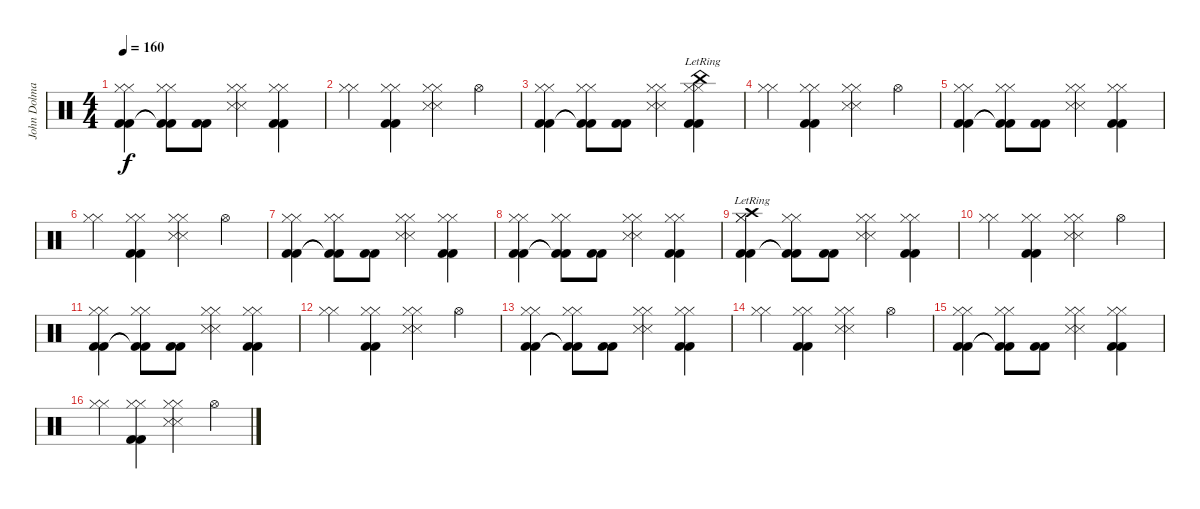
\track ("John Dolmayan" "John Dolma") {instrument percussion}
\staff {score}
\articulation defaults
\ts (4 4)
\tempo 160
\clef neutral
\ks c
("Kick (hit) 2" "Kick (hit) 2" "Hi-Hat (closed)" "Hi-Hat (closed)").4{dy f} ("Kick (hit) 2"{t} "Kick (hit) 2"{t} "Hi-Hat (closed)" "Hi-Hat (closed)").8 ("Kick (hit) 2" "Kick (hit) 2").8 ("Snare (side stick) 3" "Snare (side stick) 3" "Hi-Hat (closed)" "Hi-Hat (closed)").4 ("Kick (hit) 2" "Kick (hit) 2" "Hi-Hat (closed)" "Hi-Hat (closed)").4 |
("Hi-Hat (closed)" "Hi-Hat (closed)").4 ("Kick (hit) 2" "Kick (hit) 2" "Hi-Hat (closed)" "Hi-Hat (closed)").4 ("Snare (side stick) 3" "Snare (side stick) 3" "Hi-Hat (closed)" "Hi-Hat (closed)").4 "Hi-Hat (open)".4 |
("Kick (hit) 2" "Kick (hit) 2" "Hi-Hat (closed)" "Hi-Hat (closed)").4 ("Kick (hit) 2"{t} "Kick (hit) 2"{t} "Hi-Hat (closed)" "Hi-Hat (closed)").8 ("Kick (hit) 2" "Kick (hit) 2").8 ("Snare (side stick) 3" "Snare (side stick) 3" "Hi-Hat (closed)" "Hi-Hat (closed)").4 ("Kick (hit) 2" "Kick (hit) 2" "China (hit)"{lr} "Hi-Hat (closed)" "Hi-Hat (closed)").4 |
("Hi-Hat (closed)" "Hi-Hat (closed)").4 ("Kick (hit) 2" "Kick (hit) 2" "Hi-Hat (closed)" "Hi-Hat (closed)").4 ("Snare (side stick) 3" "Snare (side stick) 3" "Hi-Hat (closed)" "Hi-Hat (closed)").4 "Hi-Hat (open)".4 |
("Kick (hit) 2" "Kick (hit) 2" "Hi-Hat (closed)" "Hi-Hat (closed)").4 ("Kick (hit) 2"{t} "Kick (hit) 2"{t} "Hi-Hat (closed)" "Hi-Hat (closed)").8 ("Kick (hit) 2" "Kick (hit) 2").8 ("Snare (side stick) 3" "Snare (side stick) 3" "Hi-Hat (closed)" "Hi-Hat (closed)").4 ("Kick (hit) 2" "Kick (hit) 2" "Hi-Hat (closed)" "Hi-Hat (closed)").4 |
("Hi-Hat (closed)" "Hi-Hat (closed)").4 ("Kick (hit) 2" "Kick (hit) 2" "Hi-Hat (closed)" "Hi-Hat (closed)").4 ("Snare (side stick) 3" "Snare (side stick) 3" "Hi-Hat (closed)" "Hi-Hat (closed)").4 "Hi-Hat (open)".4 |
("Kick (hit) 2" "Kick (hit) 2" "Hi-Hat (closed)" "Hi-Hat (closed)").4 ("Kick (hit) 2"{t} "Kick (hit) 2"{t} "Hi-Hat (closed)" "Hi-Hat (closed)").8 ("Kick (hit) 2" "Kick (hit) 2").8 ("Snare (side stick) 3" "Snare (side stick) 3" "Hi-Hat (closed)" "Hi-Hat (closed)").4 ("Kick (hit) 2" "Kick (hit) 2" "Hi-Hat (closed)" "Hi-Hat (closed)").4 |
("Kick (hit) 2" "Kick (hit) 2" "Hi-Hat (closed)" "Hi-Hat (closed)").4 ("Kick (hit) 2"{t} "Kick (hit) 2"{t} "Hi-Hat (closed)" "Hi-Hat (closed)").8 ("Kick (hit) 2" "Kick (hit) 2").8 ("Snare (side stick) 3" "Snare (side stick) 3" "Hi-Hat (closed)" "Hi-Hat (closed)").4 ("Kick (hit) 2" "Kick (hit) 2" "Hi-Hat (closed)" "Hi-Hat (closed)").4 |
("Kick (hit) 2" "Kick (hit) 2" "Hi-Hat (closed)" "Hi-Hat (closed)" "Crash high (hit)"{lr}).4 ("Kick (hit) 2"{t} "Kick (hit) 2"{t} "Hi-Hat (closed)" "Hi-Hat (closed)").8 ("Kick (hit) 2" "Kick (hit) 2").8 ("Snare (side stick) 3" "Snare (side stick) 3" "Hi-Hat (closed)" "Hi-Hat (closed)").4 ("Kick (hit) 2" "Kick (hit) 2" "Hi-Hat (closed)" "Hi-Hat (closed)").4 |
("Hi-Hat (closed)" "Hi-Hat (closed)").4 ("Kick (hit) 2" "Kick (hit) 2" "Hi-Hat (closed)" "Hi-Hat (closed)").4 ("Snare (side stick) 3" "Snare (side stick) 3" "Hi-Hat (closed)" "Hi-Hat (closed)").4 "Hi-Hat (open)".4 |
("Kick (hit) 2" "Kick (hit) 2" "Hi-Hat (closed)" "Hi-Hat (closed)").4 ("Kick (hit) 2"{t} "Kick (hit) 2"{t} "Hi-Hat (closed)" "Hi-Hat (closed)").8 ("Kick (hit) 2" "Kick (hit) 2").8 ("Snare (side stick) 3" "Snare (side stick) 3" "Hi-Hat (closed)" "Hi-Hat (closed)").4 ("Kick (hit) 2" "Kick (hit) 2" "Hi-Hat (closed)" "Hi-Hat (closed)").4 |
("Hi-Hat (closed)" "Hi-Hat (closed)").4 ("Kick (hit) 2" "Kick (hit) 2" "Hi-Hat (closed)" "Hi-Hat (closed)").4 ("Snare (side stick) 3" "Snare (side stick) 3" "Hi-Hat (closed)" "Hi-Hat (closed)").4 "Hi-Hat (open)".4 |
("Kick (hit) 2" "Kick (hit) 2" "Hi-Hat (closed)" "Hi-Hat (closed)").4 ("Kick (hit) 2"{t} "Kick (hit) 2"{t} "Hi-Hat (closed)" "Hi-Hat (closed)").8 ("Kick (hit) 2" "Kick (hit) 2").8 ("Snare (side stick) 3" "Snare (side stick) 3" "Hi-Hat (closed)" "Hi-Hat (closed)").4 ("Kick (hit) 2" "Kick (hit) 2" "Hi-Hat (closed)" "Hi-Hat (closed)").4 |
("Hi-Hat (closed)" "Hi-Hat (closed)").4 ("Kick (hit) 2" "Kick (hit) 2" "Hi-Hat (closed)" "Hi-Hat (closed)").4 ("Snare (side stick) 3" "Snare (side stick) 3" "Hi-Hat (closed)" "Hi-Hat (closed)").4 "Hi-Hat (open)".4 |
("Kick (hit) 2" "Kick (hit) 2" "Hi-Hat (closed)" "Hi-Hat (closed)").4 ("Kick (hit) 2"{t} "Kick (hit) 2"{t} "Hi-Hat (closed)" "Hi-Hat (closed)").8 ("Kick (hit) 2" "Kick (hit) 2").8 ("Snare (side stick) 3" "Snare (side stick) 3" "Hi-Hat (closed)" "Hi-Hat (closed)").4 ("Kick (hit) 2" "Kick (hit) 2" "Hi-Hat (closed)" "Hi-Hat (closed)").4 |
("Hi-Hat (closed)" "Hi-Hat (closed)").4 ("Kick (hit) 2" "Kick (hit) 2" "Hi-Hat (closed)" "Hi-Hat (closed)").4 ("Snare (side stick) 3" "Snare (side stick) 3" "Hi-Hat (closed)" "Hi-Hat (closed)").4 "Hi-Hat (open)".4
